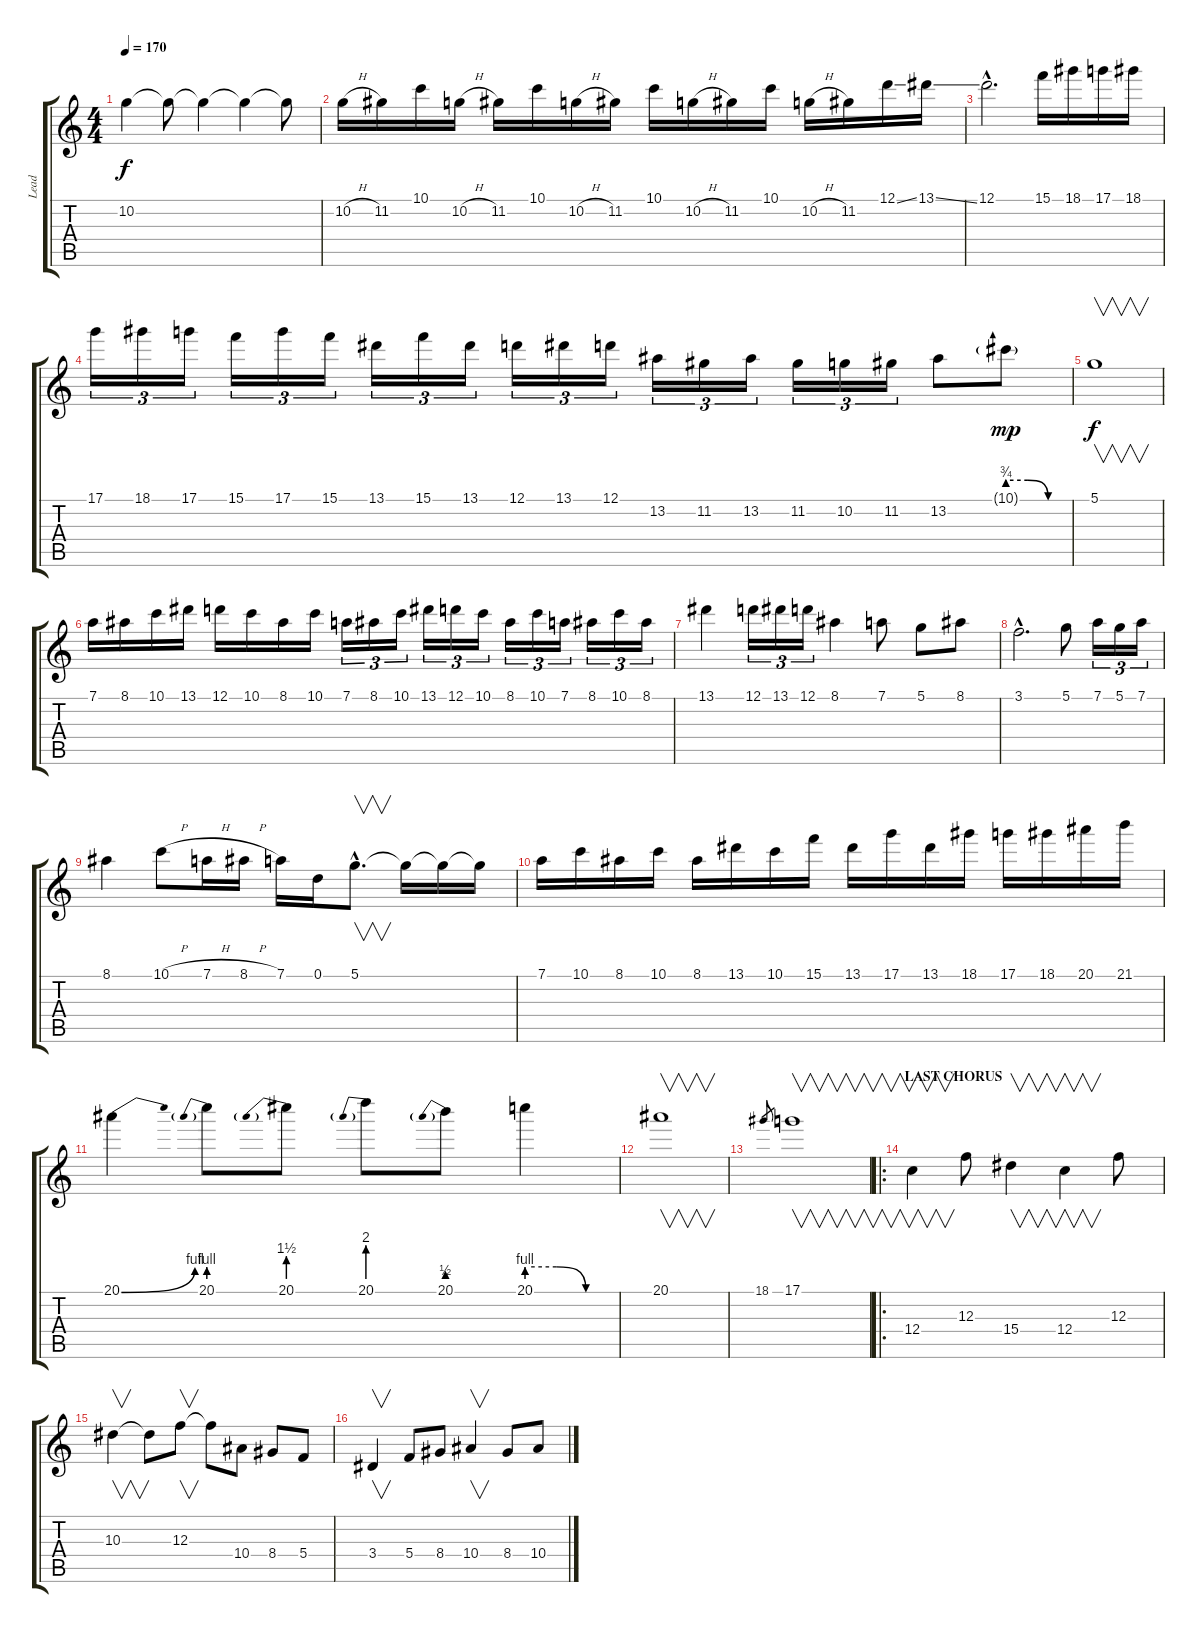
\track ("Lead" "Lead") {instrument overdrivenguitar}
\staff {score tabs}
\tuning (D4 A3 F3 C3 G2 C2) {hide}
\ts (4 4)
\tempo 170
\clef g2
\ks c
10.2.4{dy f} 10.2{t}.8 10.2{t}.4 10.2{t}.4 10.2{t}.8 |
10.2{h}.16 11.2.16 10.1.16 10.2{h}.16 11.2.16 10.1.16 10.2{h}.16 11.2.16 10.1.16 10.2{h}.16 11.2.16 10.1.16 10.2{h}.16 11.2.16 12.1{ss}.16 13.1{ss}.16 |
12.1{hac}.2{d} 15.1.16 18.1.16 17.1.16 18.1.16 |
17.1.16{tu (3 2)} 18.1.16{tu (3 2)} 17.1.16{tu (3 2)} 15.1.16{tu (3 2)} 17.1.16{tu (3 2)} 15.1.16{tu (3 2)} 13.1.16{tu (3 2)} 15.1.16{tu (3 2)} 13.1.16{tu (3 2)} 12.1.16{tu (3 2)} 13.1.16{tu (3 2)} 12.1.16{tu (3 2)} 13.2.16{tu (3 2)} 11.2.16{tu (3 2)} 13.2.16{tu (3 2)} 11.2.16{tu (3 2)} 10.2.16{tu (3 2)} 11.2.16{tu (3 2)} 13.2.8 10.1{be (custom 0 3 20 3 40 0 60 0) g}.8{dy mp} |
5.1.1{v dy f} |
7.1.16 8.1.16 10.1.16 13.1.16 12.1.16 10.1.16 8.1.16 10.1.16 7.1.16{tu (3 2)} 8.1.16{tu (3 2)} 10.1.16{tu (3 2)} 13.1.16{tu (3 2)} 12.1.16{tu (3 2)} 10.1.16{tu (3 2)} 8.1.16{tu (3 2)} 10.1.16{tu (3 2)} 7.1.16{tu (3 2)} 8.1.16{tu (3 2)} 10.1.16{tu (3 2)} 8.1.16{tu (3 2)} |
13.1.4 12.1.16{tu (3 2)} 13.1.16{tu (3 2)} 12.1.16{tu (3 2)} 8.1.4 7.1.8 5.1.8 8.1.8 |
3.1{hac}.2{d} 5.1.8 7.1.16{tu (3 2)} 5.1.16{tu (3 2)} 7.1.16{tu (3 2)} |
8.1.4 10.1{h}.8 7.1{h}.16 8.1{h}.16 7.1.16 0.1.16 5.1{hac}.8{v d} 5.1{t}.16 5.1{t}.16 5.1{t}.16 |
7.1.16 10.1.16 8.1.16 10.1.16 8.1.16 13.1.16 10.1.16 15.1.16 13.1.16 17.1.16 13.1.16 18.1.16 17.1.16 18.1.16 20.1.16 21.1.16 |
20.1{be (bend 0 0 60 4)}.4 20.1{be (prebend 0 4 60 4)}.8 20.1{be (prebend 0 6 60 6)}.8 20.1{be (prebend 0 8 60 8)}.8 20.1{be (prebend 0 2 60 2)}.8 20.1{be (custom 0 4 20 4 40 0 60 0)}.4 |
20.1.1{v} |
18.1.8{gr} 17.1.1{v} |
\ro
\section ("" "LAST CHORUS")
12.4.4{v} 12.3.8 15.4.4{v} 12.4.4{v} 12.3.8 |
10.3.4{v} 10.3{t}.8 12.3.8{v} 12.3{t}.8 10.4.8 8.4.8 5.4.8 |
3.4.4{v} 5.4.8 8.4.8 10.4.4{v} 8.4.8 10.4.8
